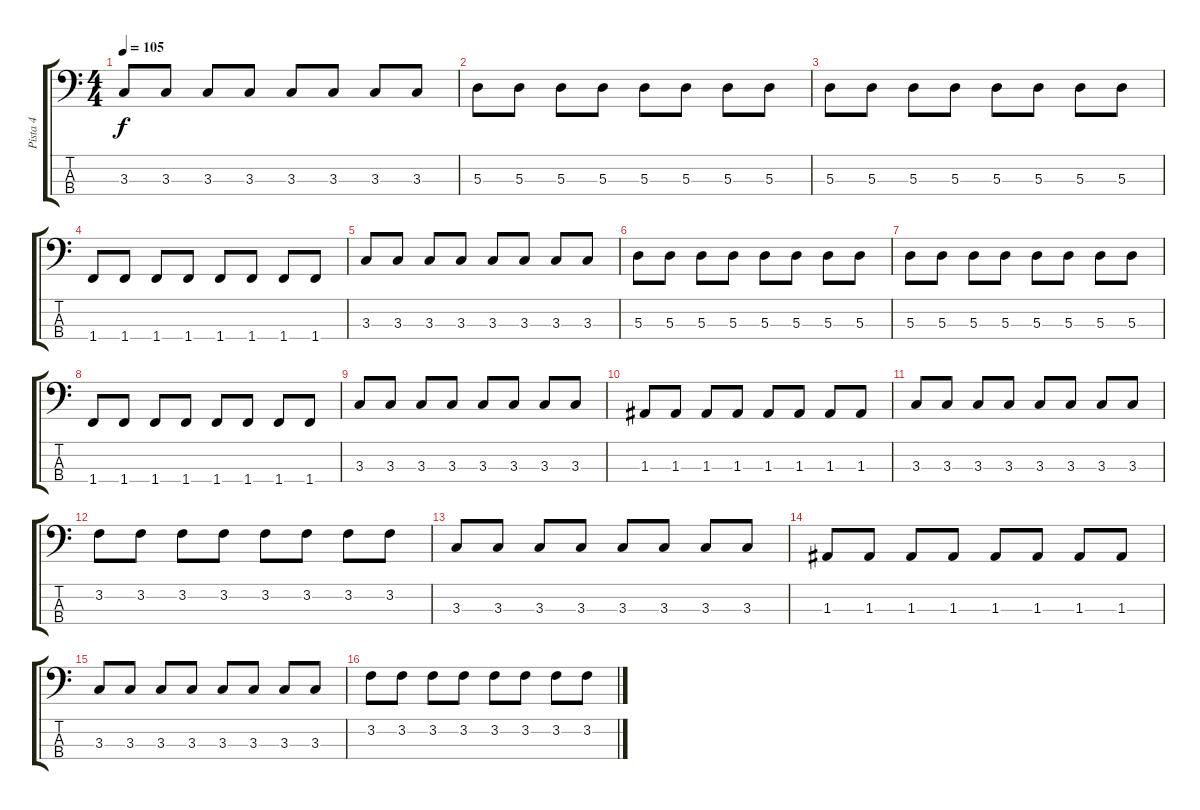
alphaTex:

\track ("Pista 4" "Pista 4") {instrument electricbassfinger}
\staff {score tabs}
\tuning (G2 D2 A1 E1) {hide}
\ts (4 4)
\tempo 105
\clef f4
\ks c
3.3.8{dy f} 3.3.8 3.3.8 3.3.8 3.3.8 3.3.8 3.3.8 3.3.8 |
5.3.8 5.3.8 5.3.8 5.3.8 5.3.8 5.3.8 5.3.8 5.3.8 |
5.3.8 5.3.8 5.3.8 5.3.8 5.3.8 5.3.8 5.3.8 5.3.8 |
1.4.8 1.4.8 1.4.8 1.4.8 1.4.8 1.4.8 1.4.8 1.4.8 |
3.3.8 3.3.8 3.3.8 3.3.8 3.3.8 3.3.8 3.3.8 3.3.8 |
5.3.8 5.3.8 5.3.8 5.3.8 5.3.8 5.3.8 5.3.8 5.3.8 |
5.3.8 5.3.8 5.3.8 5.3.8 5.3.8 5.3.8 5.3.8 5.3.8 |
1.4.8 1.4.8 1.4.8 1.4.8 1.4.8 1.4.8 1.4.8 1.4.8 |
3.3.8 3.3.8 3.3.8 3.3.8 3.3.8 3.3.8 3.3.8 3.3.8 |
1.3.8 1.3.8 1.3.8 1.3.8 1.3.8 1.3.8 1.3.8 1.3.8 |
3.3.8 3.3.8 3.3.8 3.3.8 3.3.8 3.3.8 3.3.8 3.3.8 |
3.2.8 3.2.8 3.2.8 3.2.8 3.2.8 3.2.8 3.2.8 3.2.8 |
3.3.8 3.3.8 3.3.8 3.3.8 3.3.8 3.3.8 3.3.8 3.3.8 |
1.3.8 1.3.8 1.3.8 1.3.8 1.3.8 1.3.8 1.3.8 1.3.8 |
3.3.8 3.3.8 3.3.8 3.3.8 3.3.8 3.3.8 3.3.8 3.3.8 |
3.2.8 3.2.8 3.2.8 3.2.8 3.2.8 3.2.8 3.2.8 3.2.8
